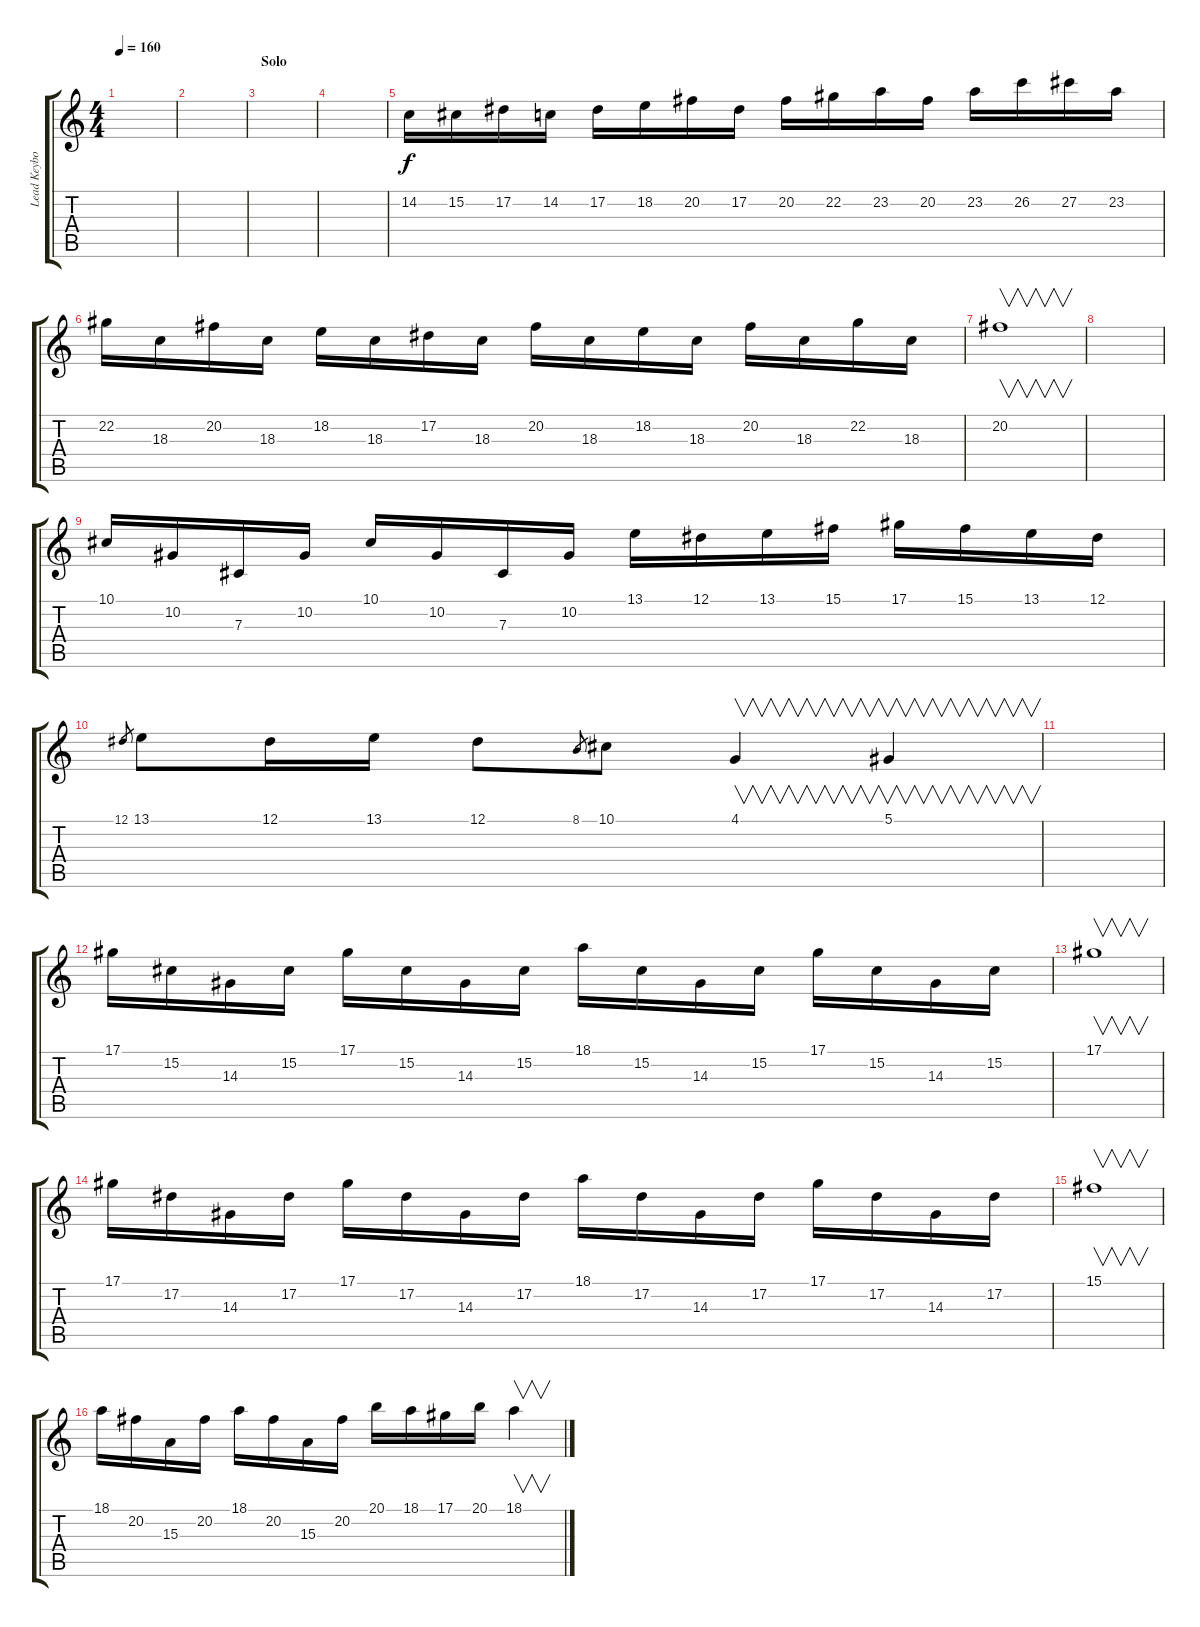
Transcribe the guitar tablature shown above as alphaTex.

\track ("Lead Keyboard" "Lead Keybo") {instrument harpsichord}
\staff {score tabs}
\tuning (Eb4 Bb3 Gb3 Db3 Ab2 Eb2) {hide}
\ts (4 4)
\tempo 160
\clef g2
\ks c
|
|
\section ("" "Solo")
|
|
14.2.16{volume 16} 15.2.16 17.2.16 14.2.16 17.2.16 18.2.16 20.2.16 17.2.16 20.2.16 22.2.16 23.2.16 20.2.16 23.2.16 26.2.16 27.2.16 23.2.16 |
22.2.16 18.3.16 20.2.16 18.3.16 18.2.16 18.3.16 17.2.16 18.3.16 20.2.16 18.3.16 18.2.16 18.3.16 20.2.16 18.3.16 22.2.16 18.3.16 |
20.2.1{v} |
|
10.1.16{volume 16} 10.2.16 7.3.16 10.2.16 10.1.16 10.2.16 7.3.16 10.2.16 13.1.16 12.1.16 13.1.16 15.1.16 17.1.16 15.1.16 13.1.16 12.1.16 |
12.1.8{gr} 13.1.8 12.1.16 13.1.16 12.1.8 8.1.8{gr} 10.1.8 4.1.4{v} 5.1.4{v} |
|
17.1.16{volume 16} 15.2.16 14.3.16 15.2.16 17.1.16 15.2.16 14.3.16 15.2.16 18.1.16 15.2.16 14.3.16 15.2.16 17.1.16 15.2.16 14.3.16 15.2.16 |
17.1.1{v} |
17.1.16{volume 16} 17.2.16 14.3.16 17.2.16 17.1.16 17.2.16 14.3.16 17.2.16 18.1.16 17.2.16 14.3.16 17.2.16 17.1.16 17.2.16 14.3.16 17.2.16 |
15.1.1{v} |
18.1.16 20.2.16 15.3.16 20.2.16 18.1.16 20.2.16 15.3.16 20.2.16 20.1.16 18.1.16 17.1.16 20.1.16 18.1.4{v}
